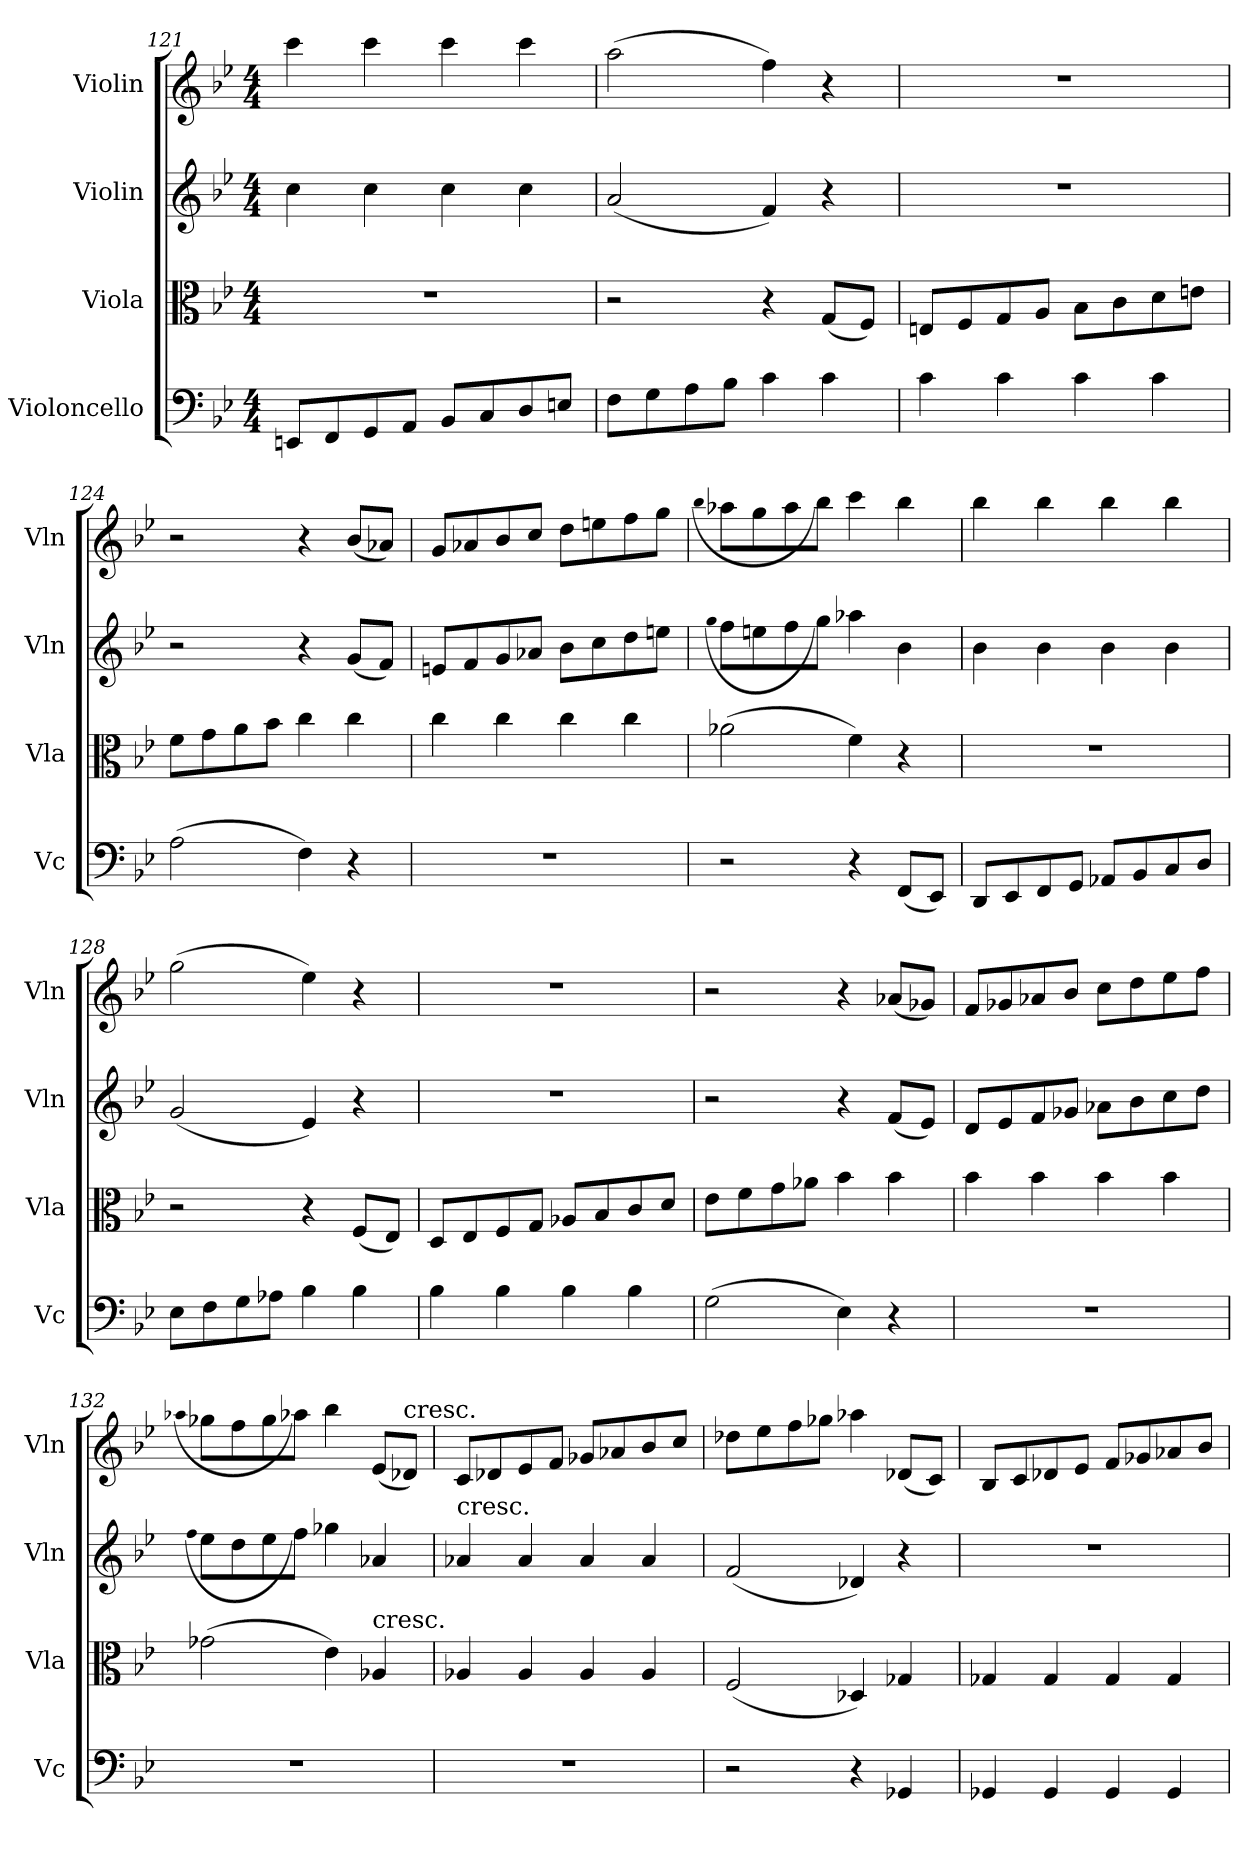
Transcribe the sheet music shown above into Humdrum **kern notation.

**kern	**kern	**kern	**kern
*part4	*part3	*part2	*part1
*staff4	*staff3	*staff2	*staff1
*I"Violoncello	*I"Viola	*I"Violin	*I"Violin
*I'Vc	*I'Vla	*I'Vln	*I'Vln
*clefF4	*clefC3	*clefG2	*clefG2
*k[b-e-]	*k[b-e-]	*k[b-e-]	*k[b-e-]
*B-:	*B-:	*B-:	*B-:
*M4/4	*M4/4	*M4/4	*M4/4
=121	=121	=121	=121
8EEn/L	1r	4cc\	4ccc\
8FF/	.	.	.
8GG/	.	4cc\	4ccc\
8AA/J	.	.	.
8BB-/L	.	4cc\	4ccc\
8C/	.	.	.
8D/	.	4cc\	4ccc\
8En/J	.	.	.
=122	=122	=122	=122
8F\L	2r	(2a/	(2aa\
8G\	.	.	.
8A\	.	.	.
8B-\J	.	.	.
4c\	4r	4f/)	4ff\)
4c\	(8G/L	4r	4r
.	8F/J)	.	.
=123	=123	=123	=123
4c\	8En/L	1r	1r
.	8F/	.	.
4c\	8G/	.	.
.	8A/J	.	.
4c\	8B-\L	.	.
.	8c\	.	.
4c\	8d\	.	.
.	8en\J	.	.
=124	=124	=124	=124
(2A\	8f\L	2r	2r
.	8g\	.	.
.	8a\	.	.
.	8b-\J	.	.
4F\)	4cc\	4r	4r
4r	4cc\	(8g/L	(8b-/L
.	.	8f/J)	8a-X/J)
=125	=125	=125	=125
1r	4cc\	8en/L	8g/L
.	.	8f/	8a-X/
.	4cc\	8g/	8b-/
.	.	8a-X/J	8cc/J
.	4cc\	8b-\L	8dd\L
.	.	8cc\	8een\
.	4cc\	8dd\	8ff\
.	.	8een\J	8gg\J
=126	=126	=126	=126
.	.	(qgg	(qbb-
2r	(2a-X\	8ff\L	8aa-X\L
.	.	8een\	8gg\
.	.	8ff\	8aa-\
.	.	8gg\J)	8bb-\J)
4r	4f\)	4aa-X\	4ccc\
(8FF/L	4r	4b-\	4bb-\
8EE-/J)	.	.	.
=127	=127	=127	=127
8DD/L	1r	4b-\	4bb-\
8EE-/	.	.	.
8FF/	.	4b-\	4bb-\
8GG/J	.	.	.
8AA-X/L	.	4b-\	4bb-\
8BB-/	.	.	.
8C/	.	4b-\	4bb-\
8D/J	.	.	.
=128	=128	=128	=128
8E-\L	2r	(2g/	(2gg\
8F\	.	.	.
8G\	.	.	.
8A-X\J	.	.	.
4B-\	4r	4e-/)	4ee-\)
4B-\	(8F/L	4r	4r
.	8E-/J)	.	.
=129	=129	=129	=129
4B-\	8D/L	1r	1r
.	8E-/	.	.
4B-\	8F/	.	.
.	8G/J	.	.
4B-\	8A-X/L	.	.
.	8B-/	.	.
4B-\	8c/	.	.
.	8d/J	.	.
=130	=130	=130	=130
(2G\	8e-\L	2r	2r
.	8f\	.	.
.	8g\	.	.
.	8a-X\J	.	.
4E-\)	4b-\	4r	4r
4r	4b-\	(8f/L	(8a-X/L
.	.	8e-/J)	8g-X/J)
=131	=131	=131	=131
1r	4b-\	8d/L	8f/L
.	.	8e-/	8g-X/
.	4b-\	8f/	8a-X/
.	.	8g-X/J	8b-/J
.	4b-\	8a-X\L	8cc\L
.	.	8b-\	8dd\
.	4b-\	8cc\	8ee-\
.	.	8dd\J	8ff\J
=132	=132	=132	=132
.	.	(qff	(qaa-X
1r	(2g-X\	8ee-\L	8gg-X\L
.	.	8dd\	8ff\
.	.	8ee-\	8gg-\
.	.	8ff\J)	8aa-X\J)
.	4e-\)	4gg-X\	4bb-\
!	!LO:TX:t=cresc.	!	!
.	4A-X/	4a-X/	(8e-/L
!	!	!	!LO:TX:t=cresc.
.	.	.	8d-X/J)
=133	=133	=133	=133
!	!	!LO:TX:t=cresc.	!
1r	4A-X/	4a-X/	8c/L
.	.	.	8d-X/
.	4A-/	4a-/	8e-/
.	.	.	8f/J
.	4A-/	4a-/	8g-X/L
.	.	.	8a-X/
.	4A-/	4a-/	8b-/
.	.	.	8cc/J
=134	=134	=134	=134
2r	(2F/	(2f/	8dd-X\L
.	.	.	8ee-\
.	.	.	8ff\
.	.	.	8gg-X\J
4r	4D-X/)	4d-X/)	4aa-X\
4GG-X/	4G-X/	4r	(8d-X/L
.	.	.	8c/J)
=135	=135	=135	=135
4GG-X/	4G-X/	1r	8B-/L
.	.	.	8c/
4GG-/	4G-/	.	8d-X/
.	.	.	8e-/J
4GG-/	4G-/	.	8f/L
.	.	.	8g-X/
4GG-/	4G-/	.	8a-X/
.	.	.	8b-/J
=	=	=	=
*-	*-	*-	*-
